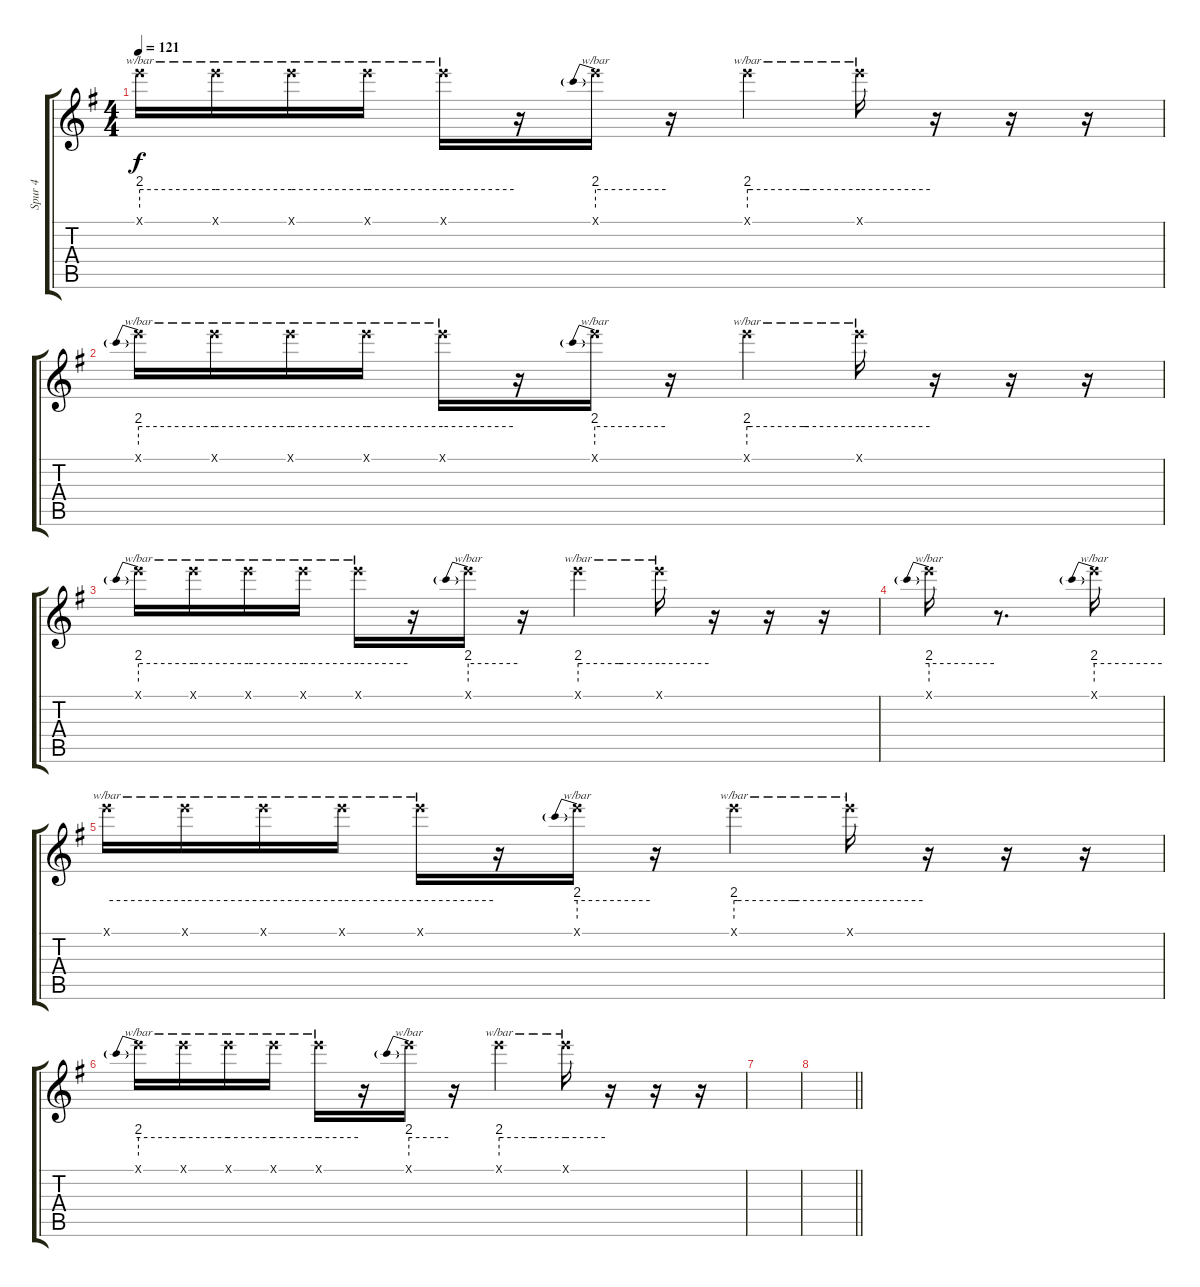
\track ("Spur 4" "Spur 4") {instrument overdrivenguitar}
\staff {score tabs}
\tuning (E4 B3 G3 D3 A2 E2) {hide}
\ts (4 4)
\tempo 121
\clef g2
\ks g
8.1{x}.16{tbe (hold default 0 8 60 8) dy f} 8.1{x}.16{tbe (hold default 0 8 60 8)} 8.1{x}.16{tbe (hold default 0 8 60 8)} 8.1{x}.16{tbe (hold default 0 8 60 8)} 8.1{x}.16{tbe (hold default 0 8 60 8)} r.16 8.1{x}.16{tbe (predive default 0 8 60 8)} r.16 8.1{x}.4{tbe (custom default 0 8 2 8 30 8 33 8 60 8)} 8.1{x}.16{tbe (hold default 0 8 60 8)} r.16 r.16 r.16 |
8.1{x}.16{tbe (predive default 0 8 60 8)} 8.1{x}.16{tbe (hold default 0 8 60 8)} 8.1{x}.16{tbe (hold default 0 8 60 8)} 8.1{x}.16{tbe (hold default 0 8 60 8)} 8.1{x}.16{tbe (hold default 0 8 60 8)} r.16 8.1{x}.16{tbe (predive default 0 8 60 8)} r.16 8.1{x}.4{tbe (custom default 0 8 2 8 30 8 33 8 60 8)} 8.1{x}.16{tbe (hold default 0 8 60 8)} r.16 r.16 r.16 |
8.1{x}.16{tbe (predive default 0 8 60 8)} 8.1{x}.16{tbe (hold default 0 8 60 8)} 8.1{x}.16{tbe (hold default 0 8 60 8)} 8.1{x}.16{tbe (hold default 0 8 60 8)} 8.1{x}.16{tbe (hold default 0 8 60 8)} r.16 8.1{x}.16{tbe (predive default 0 8 60 8)} r.16 8.1{x}.4{tbe (custom default 0 8 2 8 30 8 33 8 60 8)} 8.1{x}.16{tbe (hold default 0 8 60 8)} r.16 r.16 r.16 |
8.1{x}.16{tbe (predive default 0 8 60 8)} r.8{d} 8.1{x}.16{tbe (predive default 0 8 60 8)} |
8.1{x}.16{tbe (hold default 0 8 60 8)} 8.1{x}.16{tbe (hold default 0 8 60 8)} 8.1{x}.16{tbe (hold default 0 8 60 8)} 8.1{x}.16{tbe (hold default 0 8 60 8)} 8.1{x}.16{tbe (hold default 0 8 60 8)} r.16 8.1{x}.16{tbe (predive default 0 8 60 8)} r.16 8.1{x}.4{tbe (custom default 0 8 2 8 30 8 33 8 60 8)} 8.1{x}.16{tbe (hold default 0 8 60 8)} r.16 r.16 r.16 |
8.1{x}.16{tbe (predive default 0 8 60 8)} 8.1{x}.16{tbe (hold default 0 8 60 8)} 8.1{x}.16{tbe (hold default 0 8 60 8)} 8.1{x}.16{tbe (hold default 0 8 60 8)} 8.1{x}.16{tbe (hold default 0 8 60 8)} r.16 8.1{x}.16{tbe (predive default 0 8 60 8)} r.16 8.1{x}.4{tbe (custom default 0 8 2 8 30 8 33 8 60 8)} 8.1{x}.16{tbe (hold default 0 8 60 8)} r.16 r.16 r.16 |
|
\barLineRight lightlight
